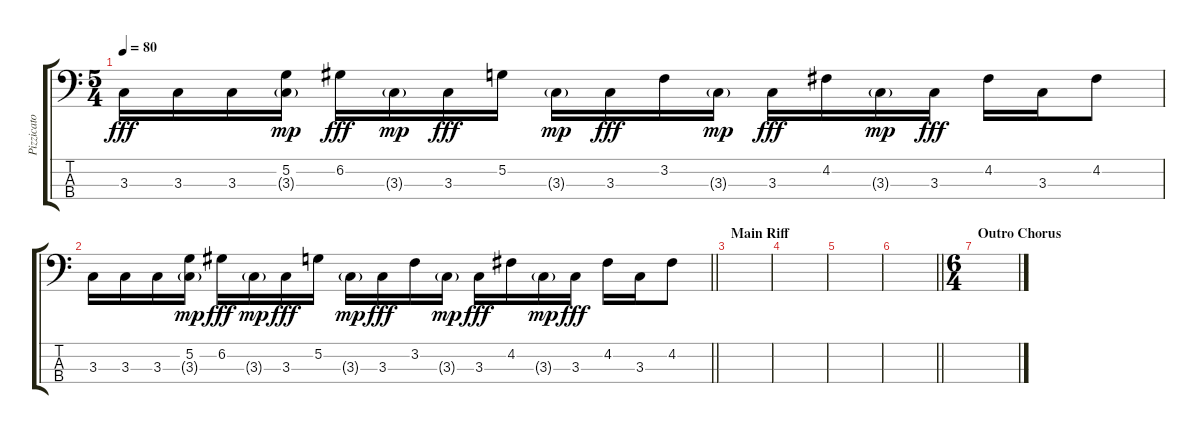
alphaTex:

\track ("Pizzicato" "Pizzicato") {instrument electricbasspick}
\staff {score tabs}
\tuning (G2 D2 A1 D1) {hide}
\ts (5 4)
\tempo 80
\clef f4
\ks c
3.3.16{dy fff} 3.3.16 3.3.16 (5.2 3.3{g}).16{dy mp} 6.2.16{dy fff} 3.3{g}.16{dy mp} 3.3.16{dy fff} 5.2.16 3.3{g}.16{dy mp} 3.3.16{dy fff} 3.2.16 3.3{g}.16{dy mp} 3.3.16{dy fff} 4.2.16 3.3{g}.16{dy mp} 3.3.16{dy fff} 4.2.16 3.3.16 4.2.8 |
\barLineRight lightlight
3.3.16 3.3.16 3.3.16 (5.2 3.3{g}).16{dy mp} 6.2.16{dy fff} 3.3{g}.16{dy mp} 3.3.16{dy fff} 5.2.16 3.3{g}.16{dy mp} 3.3.16{dy fff} 3.2.16 3.3{g}.16{dy mp} 3.3.16{dy fff} 4.2.16 3.3{g}.16{dy mp} 3.3.16{dy fff} 4.2.16 3.3.16 4.2.8 |
\section ("" "Main Riff")
|
|
|
\barLineRight lightlight
|
\ts (6 4)
\section ("" "Outro Chorus")
